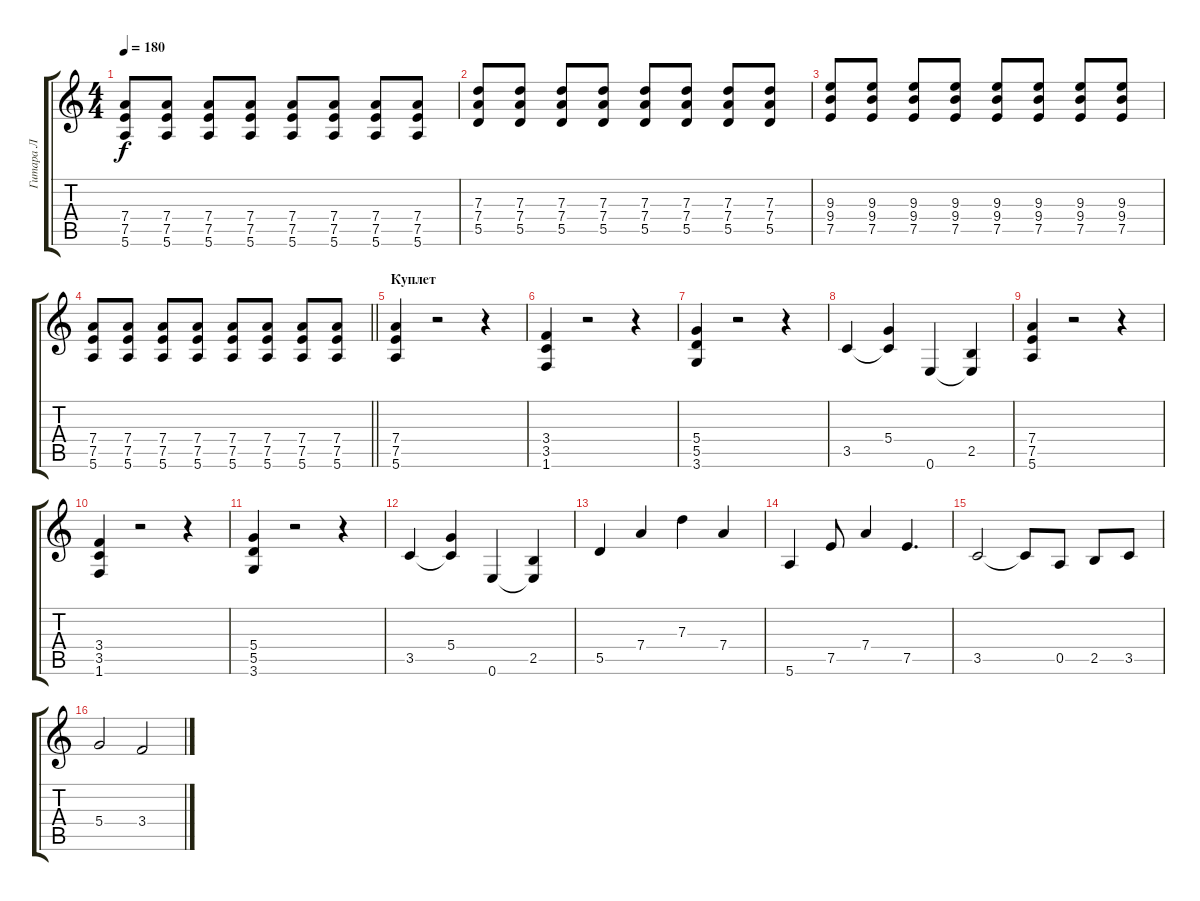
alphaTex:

\track ("Гитара Л" "Гитара Л") {instrument distortionguitar}
\staff {score tabs}
\tuning (E4 B3 G3 D3 A2 E2) {hide}
\ts (4 4)
\tempo 180
\clef g2
\ks c
(7.4 7.5 5.6).8{dy f} (7.4 7.5 5.6).8 (7.4 7.5 5.6).8 (7.4 7.5 5.6).8 (7.4 7.5 5.6).8 (7.4 7.5 5.6).8 (7.4 7.5 5.6).8 (7.4 7.5 5.6).8 |
(7.3 7.4 5.5).8 (7.3 7.4 5.5).8 (7.3 7.4 5.5).8 (7.3 7.4 5.5).8 (7.3 7.4 5.5).8 (7.3 7.4 5.5).8 (7.3 7.4 5.5).8 (7.3 7.4 5.5).8 |
(9.3 9.4 7.5).8 (9.3 9.4 7.5).8 (9.3 9.4 7.5).8 (9.3 9.4 7.5).8 (9.3 9.4 7.5).8 (9.3 9.4 7.5).8 (9.3 9.4 7.5).8 (9.3 9.4 7.5).8 |
\barLineRight lightlight
(7.4 7.5 5.6).8 (7.4 7.5 5.6).8 (7.4 7.5 5.6).8 (7.4 7.5 5.6).8 (7.4 7.5 5.6).8 (7.4 7.5 5.6).8 (7.4 7.5 5.6).8 (7.4 7.5 5.6).8 |
\section ("" "Куплет")
(7.4 7.5 5.6).4 r.2 r.4 |
(3.4 3.5 1.6).4 r.2 r.4 |
(5.4 5.5 3.6).4 r.2 r.4 |
3.5.4 (5.4 3.5{t}).4 0.6.4 (2.5 0.6{t}).4 |
(7.4 7.5 5.6).4 r.2 r.4 |
(3.4 3.5 1.6).4 r.2 r.4 |
(5.4 5.5 3.6).4 r.2 r.4 |
3.5.4 (5.4 3.5{t}).4 0.6.4 (2.5 0.6{t}).4 |
5.5.4 7.4.4 7.3.4 7.4.4 |
5.6.4 7.5.8 7.4.4 7.5.4{d} |
3.5.2 3.5{t}.8 0.5.8 2.5.8 3.5.8 |
5.4.2 3.4.2
